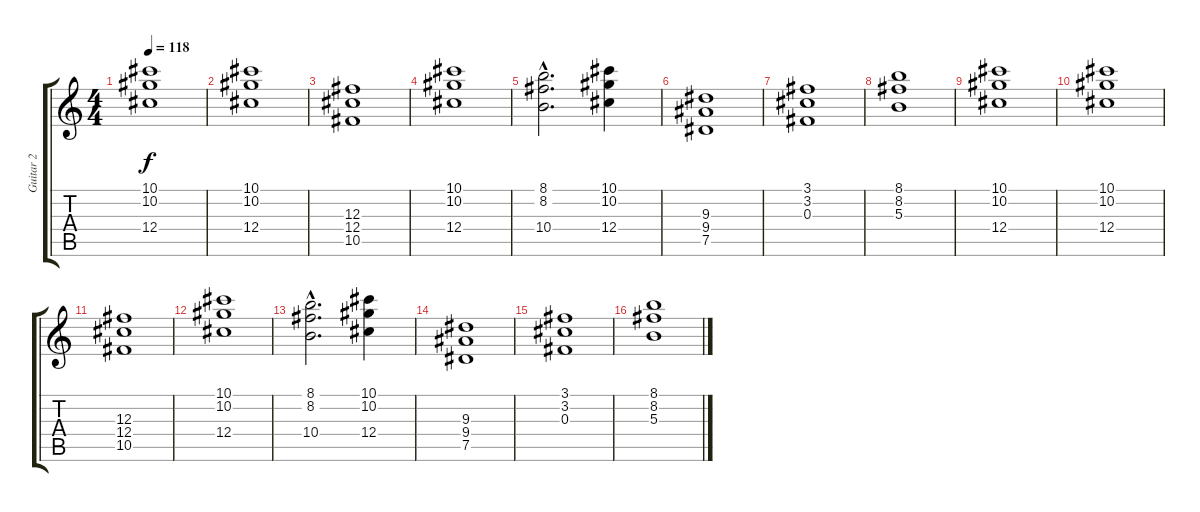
\track ("Guitar 2" "Guitar 2") {instrument acousticguitarnylon}
\staff {score tabs}
\tuning (Eb4 Bb3 Gb3 Db3 Ab2 Eb2) {hide}
\ts (4 4)
\tempo 118
\clef g2
\ks c
(10.1 10.2 12.4).1{dy f volume 3 balance 3} |
(10.1 10.2 12.4).1{volume 3 balance 3} |
(12.3 12.4 10.5).1{volume 3 balance 2} |
(10.1 10.2 12.4).1{volume 3 balance 2} |
(8.1{hac} 8.2{hac} 10.4{hac}).2{d volume 3 balance 2} (10.1 10.2 12.4).4{volume 2 balance 2} |
(9.3 9.4 7.5).1{volume 2} |
(3.1 3.2 0.3).1{volume 2 balance 2} |
(8.1 8.2 5.3).1{volume 2 balance 2} |
(10.1 10.2 12.4).1{volume 2 balance 2} |
(10.1 10.2 12.4).1{volume 2 balance 2} |
(12.3 12.4 10.5).1{volume 2 balance 1} |
(10.1 10.2 12.4).1{volume 1 balance 1} |
(8.1{hac} 8.2{hac} 10.4{hac}).2{d volume 1 balance 1} (10.1 10.2 12.4).4{volume 1 balance 1} |
(9.3 9.4 7.5).1 |
(3.1 3.2 0.3).1{volume 1 balance 1} |
(8.1 8.2 5.3).1{volume 1 balance 0}
